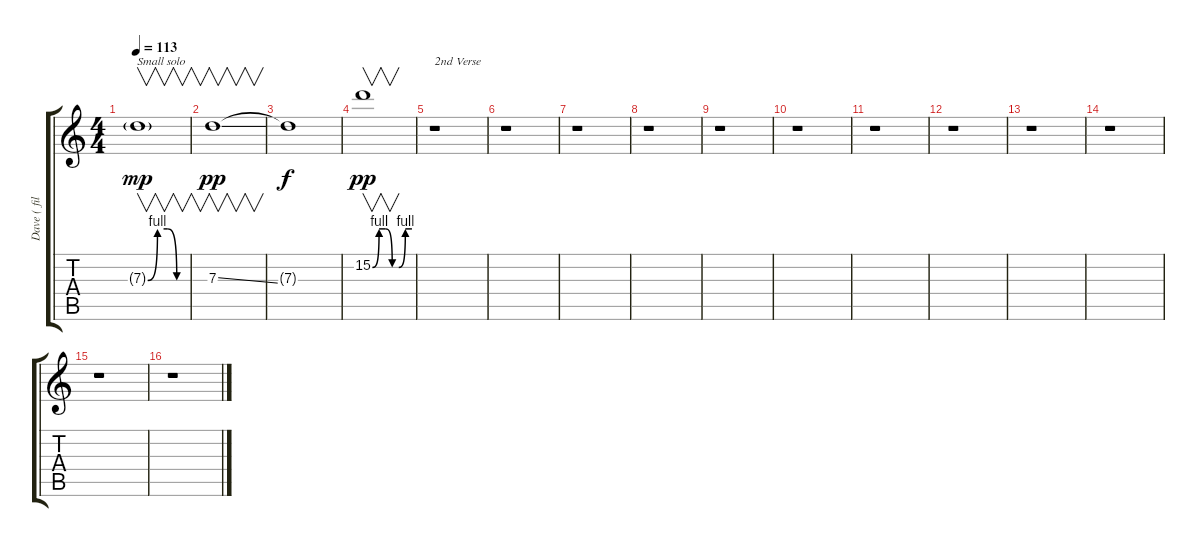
\track ("Dave ( fills )" "Dave ( fil") {instrument distortionguitar}
\staff {score tabs}
\tuning (E4 B3 G3 D3 A2 E2) {hide}
\ts (4 4)
\tempo 113
\clef g2
\ks c
7.3{be (custom 0 0 15 4 30 4 45 0 60 0) g}.1{v txt "Small solo" dy mp} |
7.3{ss}.1{v dy pp} |
7.3{t}.1{dy f} |
15.2{be (custom 0 0 10 4 20 4 30 0 40 0 50 4 60 4)}.1{v dy pp} |
r.1{txt "2nd Verse"} |
r.1 |
r.1 |
r.1 |
r.1 |
r.1 |
r.1 |
r.1 |
r.1 |
r.1 |
r.1 |
r.1
